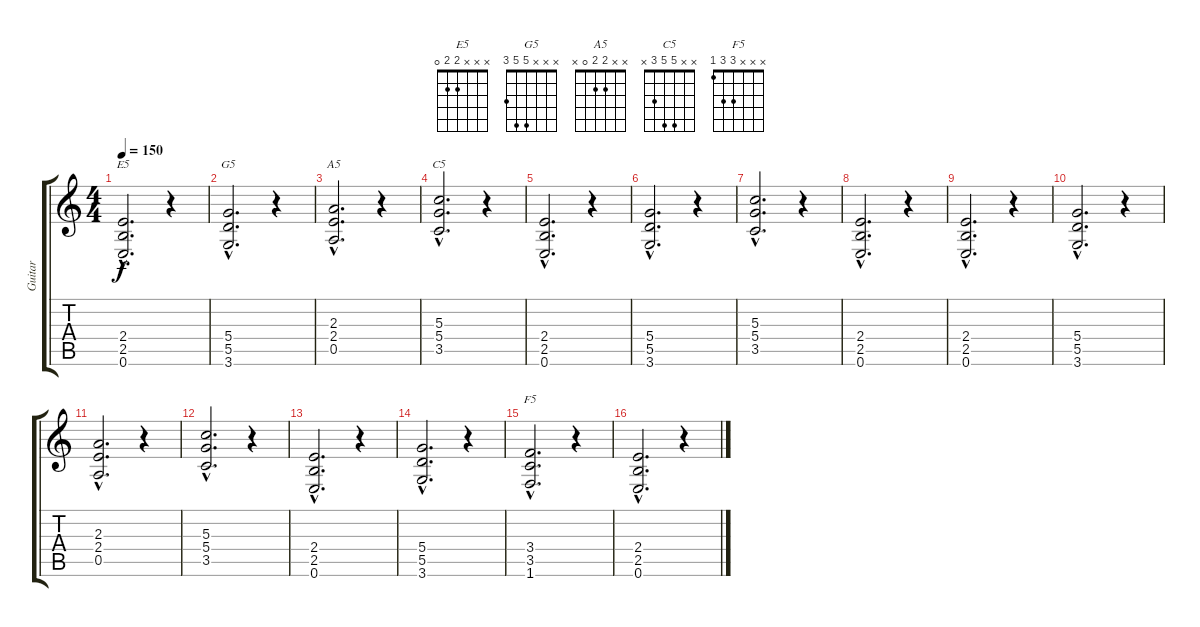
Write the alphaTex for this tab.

\track ("Guitar" "Guitar") {instrument overdrivenguitar}
\staff {score tabs}
\tuning (E4 B3 G3 D3 A2 E2) {hide}
\chord ("E5" x x x 2 2 0)
\chord ("G5" x x x 5 5 3)
\chord ("A5" x x 2 2 0 x)
\chord ("C5" x x 5 5 3 x)
\chord ("F5" x x x 3 3 1)
\ts (4 4)
\tempo 150
\clef g2
\ks c
(2.4{hac} 2.5{hac} 0.6{hac}).2{d ch "E5" dy f instrument overdrivenguitar} r.4 |
(5.4{hac} 5.5{hac} 3.6{hac}).2{d ch "G5"} r.4 |
(2.3{hac} 2.4{hac} 0.5{hac}).2{d ch "A5"} r.4 |
(5.3{hac} 5.4{hac} 3.5{hac}).2{d ch "C5"} r.4 |
(2.4{hac} 2.5{hac} 0.6{hac}).2{d} r.4 |
(5.4{hac} 5.5{hac} 3.6{hac}).2{d} r.4 |
(5.3{hac} 5.4{hac} 3.5{hac}).2{d} r.4 |
(2.4{hac} 2.5{hac} 0.6{hac}).2{d} r.4 |
(2.4{hac} 2.5{hac} 0.6{hac}).2{d} r.4 |
(5.4{hac} 5.5{hac} 3.6{hac}).2{d} r.4 |
(2.3{hac} 2.4{hac} 0.5{hac}).2{d} r.4 |
(5.3{hac} 5.4{hac} 3.5{hac}).2{d} r.4 |
(2.4{hac} 2.5{hac} 0.6{hac}).2{d} r.4 |
(5.4{hac} 5.5{hac} 3.6{hac}).2{d} r.4 |
(3.4{hac} 3.5{hac} 1.6{hac}).2{d ch "F5"} r.4 |
(2.4{hac} 2.5{hac} 0.6{hac}).2{d} r.4
